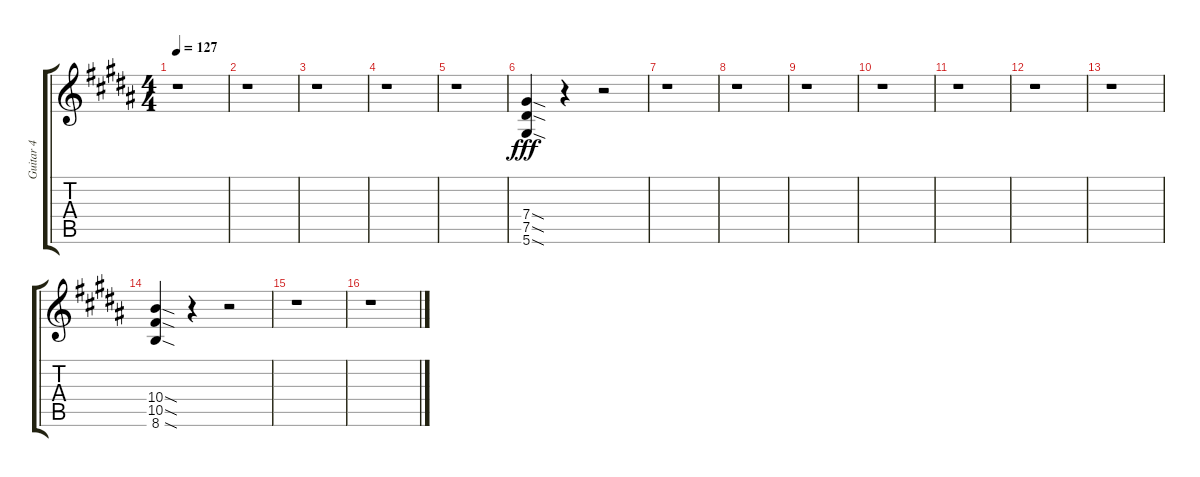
\track ("Guitar 4" "Guitar 4") {instrument distortionguitar}
\staff {score tabs}
\tuning (Eb4 Bb3 Gb3 Db3 Ab2 Eb2) {hide}
\ts (4 4)
\tempo 127
\clef g2
\ks b
r.1{dy fff} |
r.1 |
r.1 |
r.1 |
r.1 |
(7.4{sod} 7.5{sod} 5.6{sod}).4 r.4 r.2 |
r.1 |
r.1 |
r.1 |
r.1 |
r.1 |
r.1 |
r.1 |
(10.4{sod} 10.5{sod} 8.6{sod}).4 r.4 r.2 |
r.1 |
r.1
